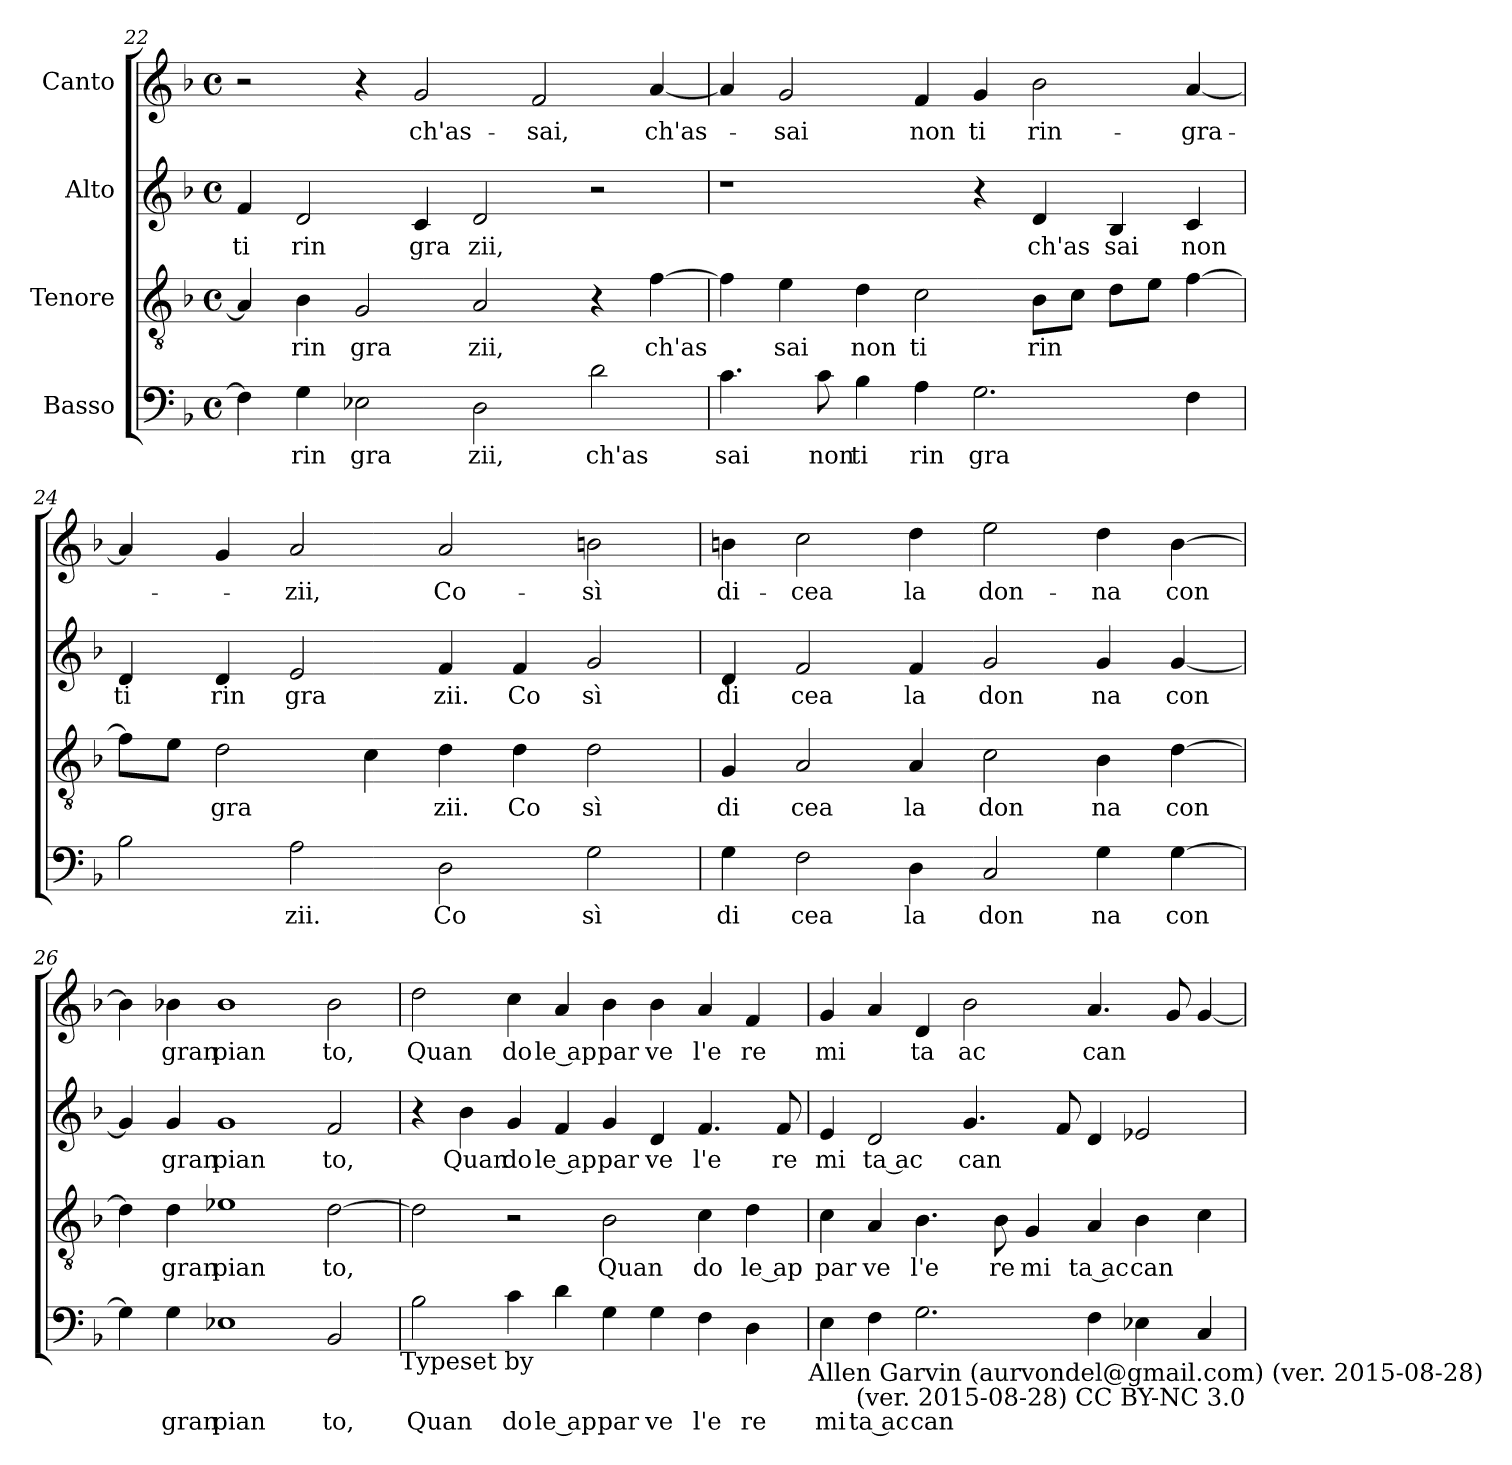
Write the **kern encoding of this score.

**kern	**text	**kern	**text	**kern	**text	**kern	**text
*part4	*part4	*part3	*part3	*part2	*part2	*part1	*part1
*staff4	*staff4	*staff3	*staff3	*staff2	*staff2	*staff1	*staff1
*I"Basso	*	*I"Tenore	*	*I"Alto	*	*I"Canto	*
!!LO:LB:g=z
*clefF4	*	*clefGv2	*	*clefG2	*	*clefG2	*
*k[b-]	*	*k[b-]	*	*k[b-]	*	*k[b-]	*
*F:	*	*F:	*	*F:	*	*F:	*
*M4/4	*	*M4/4	*	*M4/4	*	*M4/4	*
*met(c)	*	*met(c)	*	*met(c)	*	*met(c)	*
=22	=22	=22	=22	=22	=22	=22	=22
!	!	!	!	!	!LO:LY:b:cj	!	!
4F\]	.	4A/]	.	4f/	ti	2r	.
!	!LO:LY:b:cj	!	!LO:LY:b:cj	!	!LO:LY:b:cj	!	!
4G\	rin	4B-\	rin	2d/	rin	.	.
!	!LO:LY:b:cj	!	!LO:LY:b:cj	!	!	!	!
2E-X\	gra	2G/	gra	.	.	4r	.
!	!	!	!	!	!LO:LY:b:cj	!	!LO:LY:b:cj
.	.	.	.	4c/	gra	2g/	ch'as-
!	!LO:LY:b:cj	!	!LO:LY:b:cj	!	!LO:LY:b:cj	!	!
2D\	zii,	2A/	zii,	2d/	zii,	.	.
!	!	!	!	!	!	!	!LO:LY:b:cj
.	.	.	.	.	.	2f/	-sai,
!	!LO:LY:b:cj	!	!	!	!	!	!
2d\	ch'as	4r	.	2r	.	.	.
!	!	!	!LO:LY:b	!	!	!	!LO:LY:b
.	.	[>4f\	ch'as	.	.	[<4a/	ch'as-
=23	=23	=23	=23	=23	=23	=23	=23
!	!LO:LY:b:cj	!	!	!	!	!	!
4.c\	sai	4f\]	.	1r	.	4a/]	.
!	!	!	!LO:LY:b:cj	!	!	!	!LO:LY:b:cj
.	.	4e\	sai	.	.	2g/	-sai
!	!LO:LY:b:cj	!	!	!	!	!	!
8c\	non	.	.	.	.	.	.
!	!LO:LY:b:cj	!	!LO:LY:b:cj	!	!	!	!
4B-\	ti	4d\	non	.	.	.	.
!	!LO:LY:b:cj	!	!LO:LY:b:cj	!	!	!	!LO:LY:b:cj
4A\	rin	2c\	ti	.	.	4f/	non
!	!LO:LY:b	!	!	!	!	!	!LO:LY:b:cj
2.G\	gra	.	.	4r	.	4g/	ti
!	!	!	!LO:LY:b	!	!LO:LY:b:cj	!	!LO:LY:b:cj
.	.	8B-\L	rin	4d/	ch'as	2b-\	rin-
.	.	8c\J	.	.	.	.	.
!	!	!	!	!	!LO:LY:b:cj	!	!
.	.	8d\L	.	4B-/	sai	.	.
.	.	8e\J	.	.	.	.	.
!	!	!	!	!	!LO:LY:b:cj	!	!LO:LY:b
4F\	.	[>4f\	.	4c/	non	[<4a/	-gra-
=24	=24	=24	=24	=24	=24	=24	=24
!	!	!	!	!	!LO:LY:b:cj	!	!
2B-\	.	8f\L]	.	4d/	ti	4a/]	.
.	.	8e\J	.	.	.	.	.
!	!	!	!LO:LY:b	!	!LO:LY:b:cj	!	!
.	.	2d\	gra	4d/	rin	4g/	.
!	!LO:LY:b:cj	!	!	!	!LO:LY:b:cj	!	!LO:LY:b:cj
2A\	zii.	.	.	2e/	gra	2a/	-zii,
.	.	4c\	.	.	.	.	.
!	!LO:LY:b:cj	!	!LO:LY:b:cj	!	!LO:LY:b:cj	!	!LO:LY:b:cj
2D\	Co	4d\	zii.	4f/	zii.	2a/	Co-
!	!	!	!LO:LY:b:cj	!	!LO:LY:b:cj	!	!
.	.	4d\	Co	4f/	Co	.	.
!	!LO:LY:b:cj	!	!LO:LY:b:cj	!	!LO:LY:b:cj	!	!LO:LY:b:cj
2G\	sì	2d\	sì	2g/	sì	2bn\	-sì
=25	=25	=25	=25	=25	=25	=25	=25
!	!LO:LY:b:cj	!	!LO:LY:b:cj	!	!LO:LY:b:cj	!	!LO:LY:b:cj
4G\	di	4G/	di	4d/	di	4bn\	di-
!	!LO:LY:b:cj	!	!LO:LY:b:cj	!	!LO:LY:b:cj	!	!LO:LY:b:cj
2F\	cea	2A/	cea	2f/	cea	2cc\	-cea
!	!LO:LY:b:cj	!	!LO:LY:b:cj	!	!LO:LY:b:cj	!	!LO:LY:b:cj
4D\	la	4A/	la	4f/	la	4dd\	la
!	!LO:LY:b:cj	!	!LO:LY:b:cj	!	!LO:LY:b:cj	!	!LO:LY:b:cj
2C/	don	2c\	don	2g/	don	2ee\	don-
!	!LO:LY:b:cj	!	!LO:LY:b:cj	!	!LO:LY:b:cj	!	!LO:LY:b:cj
4G\	na	4B-\	na	4g/	na	4dd\	-na
!	!LO:LY:b	!	!LO:LY:b	!	!LO:LY:b	!	!LO:LY:b
[>4G\	con	[>4d\	con	[>4g/	con	[>4b\	con
!!LO:LB:g=z
=26	=26	=26	=26	=26	=26	=26	=26
4G\]	.	4d\]	.	4g/]	.	4b\]	.
!	!LO:LY:b:cj	!	!LO:LY:b:cj	!	!LO:LY:b:cj	!	!LO:LY:b:cj
4G\	gran	4d\	gran	4g/	gran	4b-X\	gran
!	!LO:LY:b:cj	!	!LO:LY:b:cj	!	!LO:LY:b:cj	!	!LO:LY:b:cj
1E-X	pian	1e-X	pian	1g	pian	1b-	pian
!	!LO:LY:b:cj	!	!LO:LY:b:cj	!	!LO:LY:b:cj	!	!LO:LY:b:cj
2BB-/	to,	[>2d\	to,	2f/	to,	2b-\	to,
!LO:TX:b:t=Typeset by	!	!	!	!	!	!	!
=27	=27	=27	=27	=27	=27	=27	=27
!	!LO:LY:b:cj	!	!	!	!	!	!LO:LY:b:cj
2B-\	Quan	2d\]	.	4r	.	2dd\	Quan
!	!	!	!	!	!LO:LY:b:cj	!	!
.	.	.	.	4b-\	Quan	.	.
!	!LO:LY:b:cj	!	!	!	!LO:LY:b:cj	!	!LO:LY:b:cj
4c\	do	2r	.	4g/	do	4cc\	do
!	!LO:LY:b:rj	!	!	!	!LO:LY:b:rj	!	!LO:LY:b:rj
4d\	le ap	.	.	4f/	le ap	4a/	le ap
!	!LO:LY:b:cj	!	!LO:LY:b:cj	!	!LO:LY:b:cj	!	!LO:LY:b:cj
4G\	par	2B-\	Quan	4g/	par	4b-\	par
!	!LO:LY:b:cj	!	!	!	!LO:LY:b:cj	!	!LO:LY:b:cj
4G\	ve	.	.	4d/	ve	4b-\	ve
!	!LO:LY:b:cj	!	!LO:LY:b:cj	!	!LO:LY:b:cj	!	!LO:LY:b:cj
4F\	l'e	4c\	do	4.f/	l'e	4a/	l'e
!	!LO:LY:b:cj	!	!LO:LY:b:rj	!	!	!	!LO:LY:b:cj
4D\	re	4d\	le ap	.	.	4f/	re
!	!	!	!	!	!LO:LY:b:cj	!	!
.	.	.	.	8f/	re	.	.
!LO:TX:b:t=Allen Garvin (aurvondel@gmail.com) (ver. 2015-08-28)	!	!	!	!	!	!	!
=28	=28	=28	=28	=28	=28	=28	=28
!	!LO:LY:b:cj	!	!LO:LY:b:cj	!	!LO:LY:b:cj	!	!LO:LY:b
4E\	mi	4c\	par	4e/	mi	4g/	mi
!	!LO:LY:b:rj	!	!LO:LY:b:cj	!	!LO:LY:b:rj	!	!
4F\	ta ac	4A/	ve	2d/	ta ac	4a/	.
!	!LO:LY:b	!	!LO:LY:b:cj	!	!	!	!LO:LY:b:cj
2.G\	can	4.B-\	l'e	.	.	4d/	ta
!	!	!	!	!	!LO:LY:b	!	!LO:LY:b:cj
.	.	.	.	4.g/	can	2b-\	ac
!	!	!	!LO:LY:b:cj	!	!	!	!
.	.	8B-\	re	.	.	.	.
!	!	!	!LO:LY:b:cj	!	!	!	!
.	.	4G/	mi	.	.	.	.
.	.	.	.	8f/	.	.	.
!	!	!	!LO:LY:b:rj	!	!	!	!LO:LY:b
4F\	.	4A/	ta ac	4d/	.	4.a/	can
!	!	!	!LO:LY:b	!	!	!	!
4E-X\	.	4B-\	can	2e-X/	.	.	.
.	.	.	.	.	.	8g/	.
4C/	.	4c\	.	.	.	[>4g/	.
!LO:TX:b:t=(ver. 2015-08-28) CC BY-NC 3.0	!	!	!	!	!	!	!
=	=	=	=	=	=	=	=
*-	*-	*-	*-	*-	*-	*-	*-
